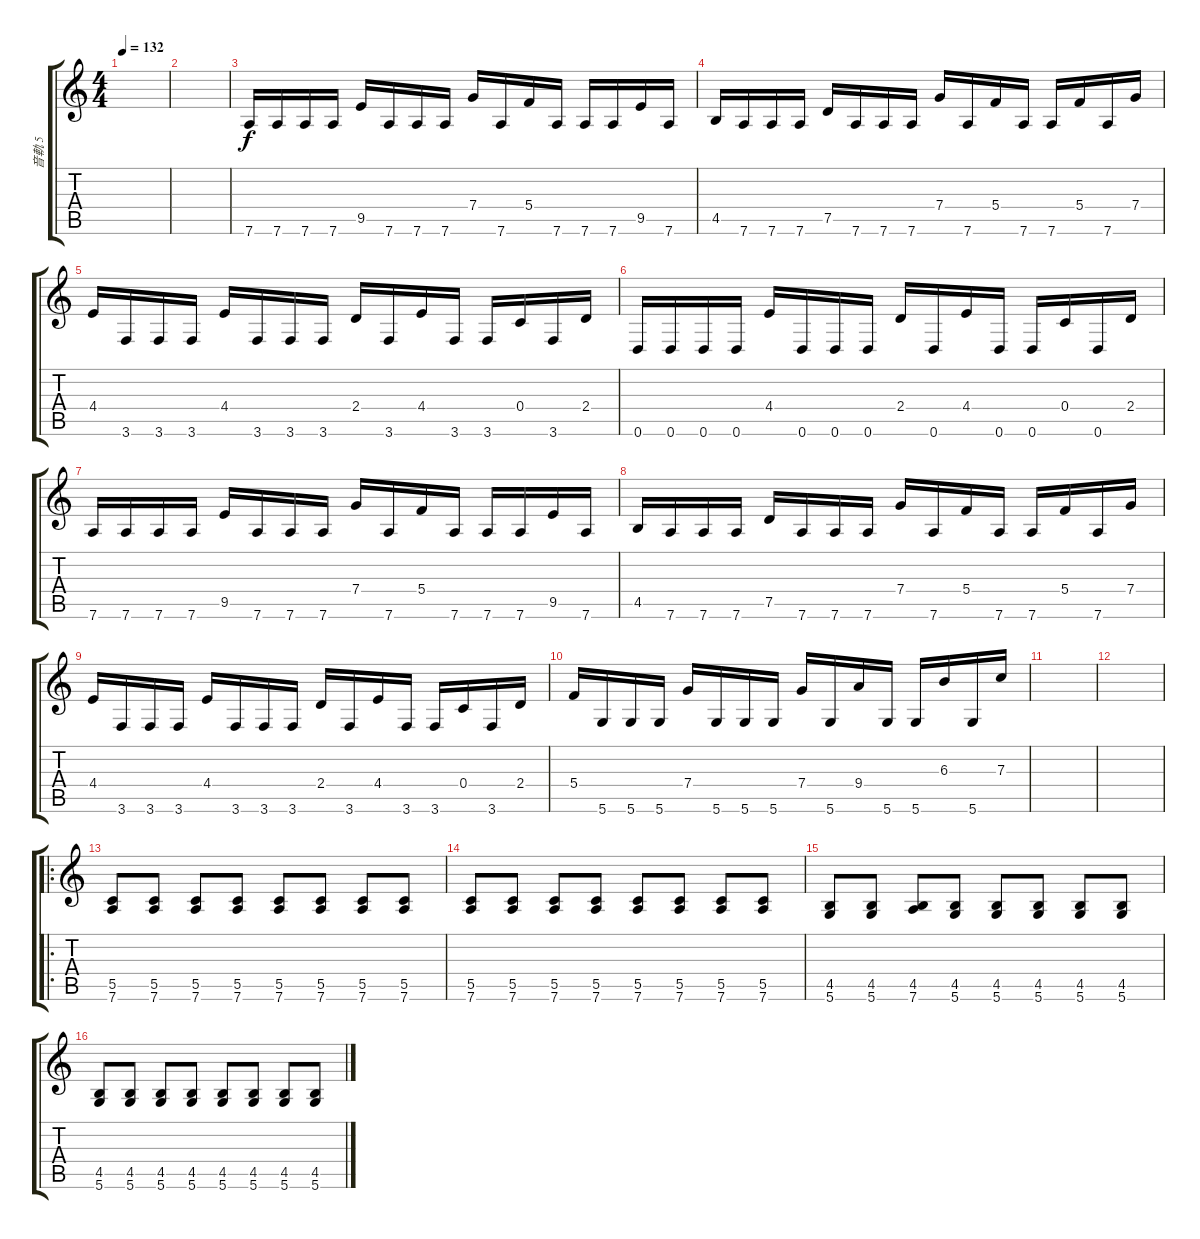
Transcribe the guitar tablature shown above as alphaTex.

\track ("音軌 5" "音軌 5") {instrument overdrivenguitar}
\staff {score tabs}
\tuning (D4 A3 F3 C3 G2 D2) {hide}
\ts (4 4)
\tempo 132
\clef g2
\ks c
|
|
7.6.16 7.6.16 7.6.16 7.6.16 9.5.16 7.6.16 7.6.16 7.6.16 7.4.16 7.6.16 5.4.16 7.6.16 7.6.16 7.6.16 9.5.16 7.6.16 |
4.5.16 7.6.16 7.6.16 7.6.16 7.5.16 7.6.16 7.6.16 7.6.16 7.4.16 7.6.16 5.4.16 7.6.16 7.6.16 5.4.16 7.6.16 7.4.16 |
4.4.16 3.6.16 3.6.16 3.6.16 4.4.16 3.6.16 3.6.16 3.6.16 2.4.16 3.6.16 4.4.16 3.6.16 3.6.16 0.4.16 3.6.16 2.4.16 |
0.6.16 0.6.16 0.6.16 0.6.16 4.4.16 0.6.16 0.6.16 0.6.16 2.4.16 0.6.16 4.4.16 0.6.16 0.6.16 0.4.16 0.6.16 2.4.16 |
7.6.16 7.6.16 7.6.16 7.6.16 9.5.16 7.6.16 7.6.16 7.6.16 7.4.16 7.6.16 5.4.16 7.6.16 7.6.16 7.6.16 9.5.16 7.6.16 |
4.5.16 7.6.16 7.6.16 7.6.16 7.5.16 7.6.16 7.6.16 7.6.16 7.4.16 7.6.16 5.4.16 7.6.16 7.6.16 5.4.16 7.6.16 7.4.16 |
4.4.16 3.6.16 3.6.16 3.6.16 4.4.16 3.6.16 3.6.16 3.6.16 2.4.16 3.6.16 4.4.16 3.6.16 3.6.16 0.4.16 3.6.16 2.4.16 |
5.4.16 5.6.16 5.6.16 5.6.16 7.4.16 5.6.16 5.6.16 5.6.16 7.4.16 5.6.16 9.4.16 5.6.16 5.6.16 6.3.16 5.6.16 7.3.16 |
|
|
\ro
(5.5 7.6).8 (5.5 7.6).8 (5.5 7.6).8 (5.5 7.6).8 (5.5 7.6).8 (5.5 7.6).8 (5.5 7.6).8 (5.5 7.6).8 |
(5.5 7.6).8 (5.5 7.6).8 (5.5 7.6).8 (5.5 7.6).8 (5.5 7.6).8 (5.5 7.6).8 (5.5 7.6).8 (5.5 7.6).8 |
(4.5 5.6).8 (4.5 5.6).8 (4.5 7.6).8 (4.5 5.6).8 (4.5 5.6).8 (4.5 5.6).8 (4.5 5.6).8 (4.5 5.6).8 |
(4.5 5.6).8 (4.5 5.6).8 (4.5 5.6).8 (4.5 5.6).8 (4.5 5.6).8 (4.5 5.6).8 (4.5 5.6).8 (4.5 5.6).8
